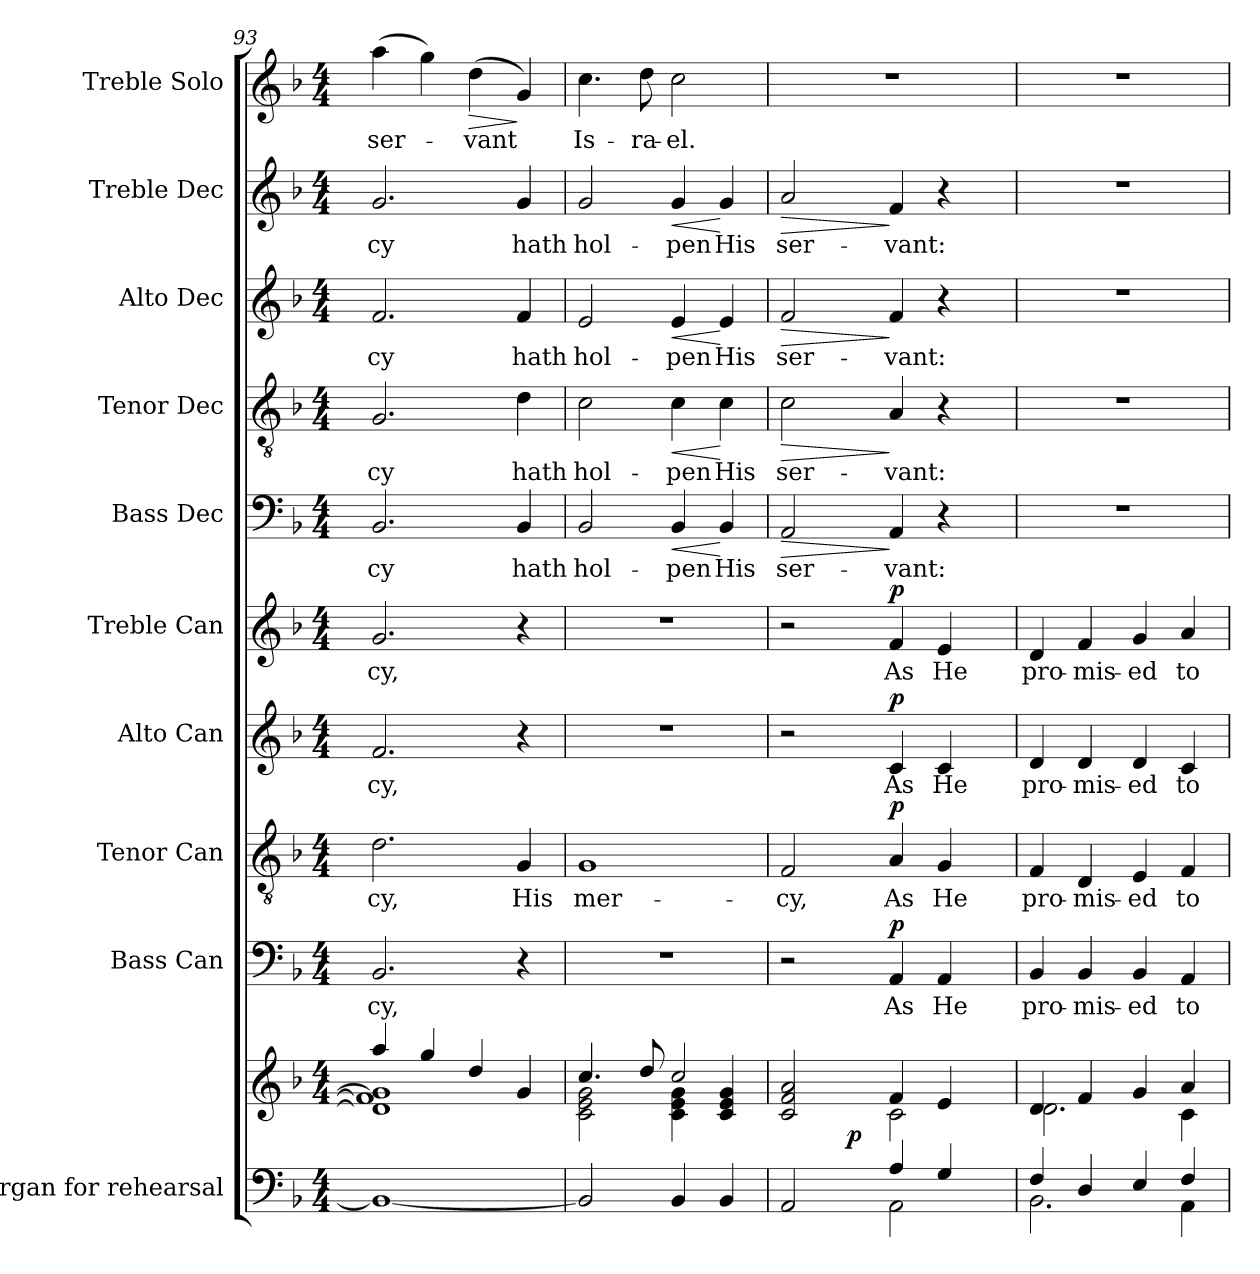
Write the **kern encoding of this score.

**kern	**kern	**dynam	**kern	**text	**dynam	**kern	**text	**dynam	**kern	**text	**dynam	**kern	**text	**dynam	**kern	**text	**dynam	**kern	**text	**dynam	**kern	**text	**dynam	**kern	**text	**dynam	**kern	**text	**dynam
*part10	*part10	*part10	*part9	*part9	*part9	*part8	*part8	*part8	*part7	*part7	*part7	*part6	*part6	*part6	*part5	*part5	*part5	*part4	*part4	*part4	*part3	*part3	*part3	*part2	*part2	*part2	*part1	*part1	*part1
*staff11	*staff10	*staff10/11	*staff9	*staff9	*staff9	*staff8	*staff8	*staff8	*staff7	*staff7	*staff7	*staff6	*staff6	*staff6	*staff5	*staff5	*staff5	*staff4	*staff4	*staff4	*staff3	*staff3	*staff3	*staff2	*staff2	*staff2	*staff1	*staff1	*staff1
*I"Organ for  rehearsal	*	*	*I"Bass Can	*	*	*I"Tenor Can	*	*	*I"Alto Can	*	*	*I"Treble Can	*	*	*I"Bass Dec	*	*	*I"Tenor Dec	*	*	*I"Alto Dec	*	*	*I"Treble Dec	*	*	*I"Treble Solo	*	*
*I'Org.	*	*	*I'B.	*	*	*I'T.	*	*	*I'A.	*	*	*I'Tr.	*	*	*I'B.	*	*	*I'T.	*	*	*I'A.	*	*	*I'Tr.	*	*	*I'Tr. Solo	*	*
*clefF4	*clefG2	*	*clefF4	*	*	*clefGv2	*	*	*clefG2	*	*	*clefG2	*	*	*clefF4	*	*	*clefGv2	*	*	*clefG2	*	*	*clefG2	*	*	*clefG2	*	*
*	*	*	*	*	*	*ITrd7c12	*	*	*	*	*	*	*	*	*	*	*	*ITrd7c12	*	*	*	*	*	*	*	*	*	*	*
*k[b-]	*k[b-]	*	*k[b-]	*	*	*k[b-]	*	*	*k[b-]	*	*	*k[b-]	*	*	*k[b-]	*	*	*k[b-]	*	*	*k[b-]	*	*	*k[b-]	*	*	*k[b-]	*	*
*F:	*F:	*	*F:	*	*	*F:	*	*	*F:	*	*	*F:	*	*	*F:	*	*	*F:	*	*	*F:	*	*	*F:	*	*	*F:	*	*
*M4/4	*M4/4	*	*M4/4	*	*	*M4/4	*	*	*M4/4	*	*	*M4/4	*	*	*M4/4	*	*	*M4/4	*	*	*M4/4	*	*	*M4/4	*	*	*M4/4	*	*
=93	=93	=93	=93	=93	=93	=93	=93	=93	=93	=93	=93	=93	=93	=93	=93	=93	=93	=93	=93	=93	=93	=93	=93	=93	=93	=93	=93	=93	=93
*	*^	*	*	*	*	*	*	*	*	*	*	*	*	*	*	*	*	*	*	*	*	*	*	*	*	*	*	*	*
!	!	!	!	!	!LO:LY:b:color=#000000	!	!	!	!	!	!	!	!	!	!	!	!	!	!	!	!	!	!	!	!	!	!	!	!	!
!	!	!	!	!	!	!	!	!LO:LY:b:color=#000000	!	!	!	!	!	!	!	!	!	!	!	!	!	!	!	!	!	!	!	!	!	!
!	!	!	!	!	!	!	!	!	!	!	!LO:LY:b:color=#000000	!	!	!	!	!	!	!	!	!	!	!	!	!	!	!	!	!	!	!
!	!	!	!	!	!	!	!	!	!	!	!	!	!	!LO:LY:b:color=#000000	!	!	!	!	!	!	!	!	!	!	!	!	!	!	!	!
!	!	!	!	!	!	!	!	!	!	!	!	!	!	!	!	!	!LO:LY:b:color=#000000	!	!	!	!	!	!	!	!	!	!	!	!	!
!	!	!	!	!	!	!	!	!	!	!	!	!	!	!	!	!	!	!	!	!LO:LY:b:color=#000000	!	!	!	!	!	!	!	!	!	!
!	!	!	!	!	!	!	!	!	!	!	!	!	!	!	!	!	!	!	!	!	!	!	!LO:LY:b:color=#000000	!	!	!	!	!	!	!
!	!	!	!	!	!	!	!	!	!	!	!	!	!	!	!	!	!	!	!	!	!	!	!	!	!	!LO:LY:b:color=#000000	!	!	!	!
!	!	!	!	!	!	!	!	!	!	!	!	!	!	!	!	!	!	!	!	!	!	!	!	!	!	!	!	!	!LO:LY:b:color=#000000	!
1BB-i_	4aai/	1di] 1fi] 1gi]	.	2.BB-i/	-cy,	.	2.Di\	-cy,	.	2.fi/	-cy,	.	2.gi/	-cy,	.	2.BB-i/	-cy	.	2.GGi/	-cy	.	2.fi/	-cy	.	2.gi/	-cy	.	(4aai\	ser-	.
.	4ggi/	.	.	.	.	.	.	.	.	.	.	.	.	.	.	.	.	.	.	.	.	.	.	.	.	.	.	4ggi\)	.	.
!	!	!	!	!	!	!	!	!	!	!	!	!	!	!	!	!	!	!	!	!	!	!	!	!	!	!	!	!	!LO:LY:b:color=#000000	!LO:HP:b
.	4ddi/	.	.	.	.	.	.	.	.	.	.	.	.	.	.	.	.	.	.	.	.	.	.	.	.	.	.	(4ddi\	-vant	>
!	!	!	!	!	!	!	!	!LO:LY:b:color=#000000	!	!	!	!	!	!	!	!	!	!	!	!	!	!	!	!	!	!	!	!	!	!
!	!	!	!	!	!	!	!	!	!	!	!	!	!	!	!	!	!LO:LY:b:color=#000000	!	!	!	!	!	!	!	!	!	!	!	!	!
!	!	!	!	!	!	!	!	!	!	!	!	!	!	!	!	!	!	!	!	!LO:LY:b:color=#000000	!	!	!	!	!	!	!	!	!	!
!	!	!	!	!	!	!	!	!	!	!	!	!	!	!	!	!	!	!	!	!	!	!	!LO:LY:b:color=#000000	!	!	!	!	!	!	!
!	!	!	!	!	!	!	!	!	!	!	!	!	!	!	!	!	!	!	!	!	!	!	!	!	!	!LO:LY:b:color=#000000	!	!	!	!
.	4gi/	.	.	4r	.	.	4GGi/	His	.	4r	.	.	4r	.	.	4BB-i/	hath	.	4Di\	hath	.	4fi/	hath	.	4gi/	hath	.	4gi/)	.	]
=94	=94	=94	=94	=94	=94	=94	=94	=94	=94	=94	=94	=94	=94	=94	=94	=94	=94	=94	=94	=94	=94	=94	=94	=94	=94	=94	=94	=94	=94	=94
!	!	!	!	!	!	!	!	!LO:LY:b:color=#000000	!	!	!	!	!	!	!	!	!	!	!	!	!	!	!	!	!	!	!	!	!	!
!	!	!	!	!	!	!	!	!	!	!	!	!	!	!	!	!	!LO:LY:b:color=#000000	!	!	!	!	!	!	!	!	!	!	!	!	!
!	!	!	!	!	!	!	!	!	!	!	!	!	!	!	!	!	!	!	!	!LO:LY:b:color=#000000	!	!	!	!	!	!	!	!	!	!
!	!	!	!	!	!	!	!	!	!	!	!	!	!	!	!	!	!	!	!	!	!	!	!LO:LY:b:color=#000000	!	!	!	!	!	!	!
!	!	!	!	!	!	!	!	!	!	!	!	!	!	!	!	!	!	!	!	!	!	!	!	!	!	!LO:LY:b:color=#000000	!	!	!	!
!	!	!	!	!	!	!	!	!	!	!	!	!	!	!	!	!	!	!	!	!	!	!	!	!	!	!	!	!	!LO:LY:b:color=#000000	!
2BB-i/]	4.cci/	2ci\ 2ei 2gi	.	1r	.	.	1GGi	mer-	.	1r	.	.	1r	.	.	2BB-i/	hol-	.	2Ci\	hol-	.	2ei/	hol-	.	2gi/	hol-	.	4.cci\	Is-	.
!	!	!	!	!	!	!	!	!	!	!	!	!	!	!	!	!	!	!	!	!	!	!	!	!	!	!	!	!	!LO:LY:b:color=#000000	!
.	8ddi/	.	.	.	.	.	.	.	.	.	.	.	.	.	.	.	.	.	.	.	.	.	.	.	.	.	.	8ddi\	-ra-	.
!	!	!	!	!	!	!	!	!	!	!	!	!	!	!	!	!	!LO:LY:b:color=#000000	!LO:HP:b	!	!	!	!	!	!	!	!	!	!	!	!
!	!	!	!	!	!	!	!	!	!	!	!	!	!	!	!	!	!	!	!	!LO:LY:b:color=#000000	!LO:HP:b	!	!	!	!	!	!	!	!	!
!	!	!	!	!	!	!	!	!	!	!	!	!	!	!	!	!	!	!	!	!	!	!	!LO:LY:b:color=#000000	!LO:HP:b	!	!	!	!	!	!
!	!	!	!	!	!	!	!	!	!	!	!	!	!	!	!	!	!	!	!	!	!	!	!	!	!	!LO:LY:b:color=#000000	!LO:HP:b	!	!	!
!	!	!	!	!	!	!	!	!	!	!	!	!	!	!	!	!	!	!	!	!	!	!	!	!	!	!	!	!	!LO:LY:b:color=#000000	!
4BB-i/	2cci/	4ci\ 4ei 4gi	.	.	.	.	.	.	.	.	.	.	.	.	.	4BB-i/	-pen	<	4Ci\	-pen	<	4ei/	-pen	<	4gi/	-pen	<	2cci\	-el.	.
!	!	!	!	!	!	!	!	!	!	!	!	!	!	!	!	!	!LO:LY:b:color=#000000	!	!	!	!	!	!	!	!	!	!	!	!	!
!	!	!	!	!	!	!	!	!	!	!	!	!	!	!	!	!	!	!	!	!LO:LY:b:color=#000000	!	!	!	!	!	!	!	!	!	!
!	!	!	!	!	!	!	!	!	!	!	!	!	!	!	!	!	!	!	!	!	!	!	!LO:LY:b:color=#000000	!	!	!	!	!	!	!
!	!	!	!	!	!	!	!	!	!	!	!	!	!	!	!	!	!	!	!	!	!	!	!	!	!	!LO:LY:b:color=#000000	!	!	!	!
4BB-i/	.	4ci/ 4ei 4gi	.	.	.	.	.	.	.	.	.	.	.	.	.	4BB-i/	His	[	4Ci\	His	[	4ei/	His	[	4gi/	His	[	.	.	.
=95	=95	=95	=95	=95	=95	=95	=95	=95	=95	=95	=95	=95	=95	=95	=95	=95	=95	=95	=95	=95	=95	=95	=95	=95	=95	=95	=95	=95	=95	=95
*^	*	*	*	*	*	*	*	*	*	*	*	*	*	*	*	*	*	*	*	*	*	*	*	*	*	*	*	*	*	*
!	!	!	!	!	!	!	!	!	!LO:LY:b:color=#000000	!	!	!	!	!	!	!	!	!	!	!	!	!	!	!	!	!	!	!	!	!	!
!	!	!	!	!	!	!	!	!	!	!	!	!	!	!	!	!	!	!LO:LY:b:color=#000000	!LO:HP:b	!	!	!	!	!	!	!	!	!	!	!	!
!	!	!	!	!	!	!	!	!	!	!	!	!	!	!	!	!	!	!	!	!	!LO:LY:b:color=#000000	!LO:HP:b	!	!	!	!	!	!	!	!	!
!	!	!	!	!	!	!	!	!	!	!	!	!	!	!	!	!	!	!	!	!	!	!	!	!LO:LY:b:color=#000000	!LO:HP:b	!	!	!	!	!	!
!	!	!	!	!	!	!	!	!	!	!	!	!	!	!	!	!	!	!	!	!	!	!	!	!	!	!	!LO:LY:b:color=#000000	!LO:HP:b	!	!	!
*	*	*	*^	*	*	*	*	*	*	*	*	*	*	*	*	*	*	*	*	*	*	*	*	*	*	*	*	*	*	*	*
2AAi/	2ryy	2ci/ 2fi 2ai	2ryy	4ryy	.	2r	.	.	2FFi/	-cy,	.	2r	.	.	2r	.	.	2AAi/	ser-	>	2Ci\	ser-	>	2fi/	ser-	>	2ai/	ser-	>	1r	.	.
.	.	.	.	32.ryy	.	.	.	.	.	.	.	.	.	.	.	.	.	.	.	.	.	.	.	.	.	.	.	.	.	.	.	.
.	.	.	.	2ryy	p	.	.	.	.	.	.	.	.	.	.	.	.	.	.	.	.	.	.	.	.	.	.	.	.	.	.	.
!	!	!	!	!	!	!	!LO:LY:b:color=#000000	!	!	!	!	!	!	!	!	!	!	!	!	!	!	!	!	!	!	!	!	!	!	!	!	!
!	!	!	!	!	!	!	!	!	!	!LO:LY:b:color=#000000	!	!	!	!	!	!	!	!	!	!	!	!	!	!	!	!	!	!	!	!	!	!
!	!	!	!	!	!	!	!	!	!	!	!	!	!LO:LY:b:color=#000000	!	!	!	!	!	!	!	!	!	!	!	!	!	!	!	!	!	!	!
!	!	!	!	!	!	!	!	!	!	!	!	!	!	!	!	!LO:LY:b:color=#000000	!	!	!	!	!	!	!	!	!	!	!	!	!	!	!	!
!	!	!	!	!	!	!	!	!	!	!	!	!	!	!	!	!	!	!	!LO:LY:b:color=#000000	!	!	!	!	!	!	!	!	!	!	!	!	!
!	!	!	!	!	!	!	!	!	!	!	!	!	!	!	!	!	!	!	!	!	!	!LO:LY:b:color=#000000	!	!	!	!	!	!	!	!	!	!
!	!	!	!	!	!	!	!	!	!	!	!	!	!	!	!	!	!	!	!	!	!	!	!	!	!LO:LY:b:color=#000000	!	!	!	!	!	!	!
!	!	!	!	!	!	!	!	!	!	!	!	!	!	!	!	!	!	!	!	!	!	!	!	!	!	!	!	!LO:LY:b:color=#000000	!	!	!	!
4Ai/	2AAi\	4fi/	2ci\	.	.	4AAi/	As	p	4AAi/	As	p	4ci/	As	p	4fi/	As	p	4AAi/	-vant:	]	4AAi/	-vant:	]	4fi/	-vant:	]	4fi/	-vant:	]	.	.	.
!	!	!	!	!	!	!	!LO:LY:b:color=#000000	!	!	!	!	!	!	!	!	!	!	!	!	!	!	!	!	!	!	!	!	!	!	!	!	!
!	!	!	!	!	!	!	!	!	!	!LO:LY:b:color=#000000	!	!	!	!	!	!	!	!	!	!	!	!	!	!	!	!	!	!	!	!	!	!
!	!	!	!	!	!	!	!	!	!	!	!	!	!LO:LY:b:color=#000000	!	!	!	!	!	!	!	!	!	!	!	!	!	!	!	!	!	!	!
!	!	!	!	!	!	!	!	!	!	!	!	!	!	!	!	!LO:LY:b:color=#000000	!	!	!	!	!	!	!	!	!	!	!	!	!	!	!	!
4Gi/	.	4ei/	.	.	.	4AAi/	He	.	4GGi/	He	.	4ci/	He	.	4ei/	He	.	4r	.	.	4r	.	.	4r	.	.	4r	.	.	.	.	.
.	.	.	.	8ryy	.	.	.	.	.	.	.	.	.	.	.	.	.	.	.	.	.	.	.	.	.	.	.	.	.	.	.	.
.	.	.	.	16ryy	.	.	.	.	.	.	.	.	.	.	.	.	.	.	.	.	.	.	.	.	.	.	.	.	.	.	.	.
.	.	.	.	64ryy	.	.	.	.	.	.	.	.	.	.	.	.	.	.	.	.	.	.	.	.	.	.	.	.	.	.	.	.
*	*	*	*v	*v	*	*	*	*	*	*	*	*	*	*	*	*	*	*	*	*	*	*	*	*	*	*	*	*	*	*	*	*
=96	=96	=96	=96	=96	=96	=96	=96	=96	=96	=96	=96	=96	=96	=96	=96	=96	=96	=96	=96	=96	=96	=96	=96	=96	=96	=96	=96	=96	=96	=96	=96
*	*	*	*^	*	*	*	*	*	*	*	*	*	*	*	*	*	*	*	*	*	*	*	*	*	*	*	*	*	*	*	*
!	!	!	!	!	!	!	!LO:LY:b:color=#000000	!	!	!	!	!	!	!	!	!	!	!	!	!	!	!	!	!	!	!	!	!	!	!	!	!
*	*	*	*v	*v	*	*	*	*	*	*	*	*	*	*	*	*	*	*	*	*	*	*	*	*	*	*	*	*	*	*	*	*
*	*	*	*^	*	*	*	*	*	*	*	*	*	*	*	*	*	*	*	*	*	*	*	*	*	*	*	*	*	*	*	*
!	!	!	!	!	!	!	!	!	!	!LO:LY:b:color=#000000	!	!	!	!	!	!	!	!	!	!	!	!	!	!	!	!	!	!	!	!	!	!
*	*	*	*v	*v	*	*	*	*	*	*	*	*	*	*	*	*	*	*	*	*	*	*	*	*	*	*	*	*	*	*	*	*
*	*	*	*^	*	*	*	*	*	*	*	*	*	*	*	*	*	*	*	*	*	*	*	*	*	*	*	*	*	*	*	*
!	!	!	!	!	!	!	!	!	!	!	!	!	!LO:LY:b:color=#000000	!	!	!	!	!	!	!	!	!	!	!	!	!	!	!	!	!	!	!
*	*	*	*v	*v	*	*	*	*	*	*	*	*	*	*	*	*	*	*	*	*	*	*	*	*	*	*	*	*	*	*	*	*
*	*	*	*^	*	*	*	*	*	*	*	*	*	*	*	*	*	*	*	*	*	*	*	*	*	*	*	*	*	*	*	*
!	!	!	!	!	!	!	!	!	!	!	!	!	!	!	!	!LO:LY:b:color=#000000	!	!	!	!	!	!	!	!	!	!	!	!	!	!	!	!
*	*	*	*v	*v	*	*	*	*	*	*	*	*	*	*	*	*	*	*	*	*	*	*	*	*	*	*	*	*	*	*	*	*
4Fi/	2.BB-i\	4di/	2.di\	.	4BB-i/	pro-	.	4FFi/	pro-	.	4di/	pro-	.	4di/	pro-	.	1r	.	.	1r	.	.	1r	.	.	1r	.	.	1r	.	.
!	!	!	!	!	!	!LO:LY:b:color=#000000	!	!	!	!	!	!	!	!	!	!	!	!	!	!	!	!	!	!	!	!	!	!	!	!	!
!	!	!	!	!	!	!	!	!	!LO:LY:b:color=#000000	!	!	!	!	!	!	!	!	!	!	!	!	!	!	!	!	!	!	!	!	!	!
!	!	!	!	!	!	!	!	!	!	!	!	!LO:LY:b:color=#000000	!	!	!	!	!	!	!	!	!	!	!	!	!	!	!	!	!	!	!
!	!	!	!	!	!	!	!	!	!	!	!	!	!	!	!LO:LY:b:color=#000000	!	!	!	!	!	!	!	!	!	!	!	!	!	!	!	!
4Di/	.	4fi/	.	.	4BB-i/	-mis-	.	4DDi/	-mis-	.	4di/	-mis-	.	4fi/	-mis-	.	.	.	.	.	.	.	.	.	.	.	.	.	.	.	.
!	!	!	!	!	!	!LO:LY:b:color=#000000	!	!	!	!	!	!	!	!	!	!	!	!	!	!	!	!	!	!	!	!	!	!	!	!	!
!	!	!	!	!	!	!	!	!	!LO:LY:b:color=#000000	!	!	!	!	!	!	!	!	!	!	!	!	!	!	!	!	!	!	!	!	!	!
!	!	!	!	!	!	!	!	!	!	!	!	!LO:LY:b:color=#000000	!	!	!	!	!	!	!	!	!	!	!	!	!	!	!	!	!	!	!
!	!	!	!	!	!	!	!	!	!	!	!	!	!	!	!LO:LY:b:color=#000000	!	!	!	!	!	!	!	!	!	!	!	!	!	!	!	!
4Ei/	.	4gi/	.	.	4BB-i/	-ed	.	4EEi/	-ed	.	4di/	-ed	.	4gi/	-ed	.	.	.	.	.	.	.	.	.	.	.	.	.	.	.	.
!	!	!	!	!	!	!LO:LY:b:color=#000000	!	!	!	!	!	!	!	!	!	!	!	!	!	!	!	!	!	!	!	!	!	!	!	!	!
!	!	!	!	!	!	!	!	!	!LO:LY:b:color=#000000	!	!	!	!	!	!	!	!	!	!	!	!	!	!	!	!	!	!	!	!	!	!
!	!	!	!	!	!	!	!	!	!	!	!	!LO:LY:b:color=#000000	!	!	!	!	!	!	!	!	!	!	!	!	!	!	!	!	!	!	!
!	!	!	!	!	!	!	!	!	!	!	!	!	!	!	!LO:LY:b:color=#000000	!	!	!	!	!	!	!	!	!	!	!	!	!	!	!	!
4Fi/	4AAi\	4ai/	4ci\	.	4AAi/	to	.	4FFi/	to	.	4ci/	to	.	4ai/	to	.	.	.	.	.	.	.	.	.	.	.	.	.	.	.	.
*v	*v	*	*	*	*	*	*	*	*	*	*	*	*	*	*	*	*	*	*	*	*	*	*	*	*	*	*	*	*	*	*
*	*v	*v	*	*	*	*	*	*	*	*	*	*	*	*	*	*	*	*	*	*	*	*	*	*	*	*	*	*	*	*
=	=	=	=	=	=	=	=	=	=	=	=	=	=	=	=	=	=	=	=	=	=	=	=	=	=	=	=	=	=
*-	*-	*-	*-	*-	*-	*-	*-	*-	*-	*-	*-	*-	*-	*-	*-	*-	*-	*-	*-	*-	*-	*-	*-	*-	*-	*-	*-	*-	*-
